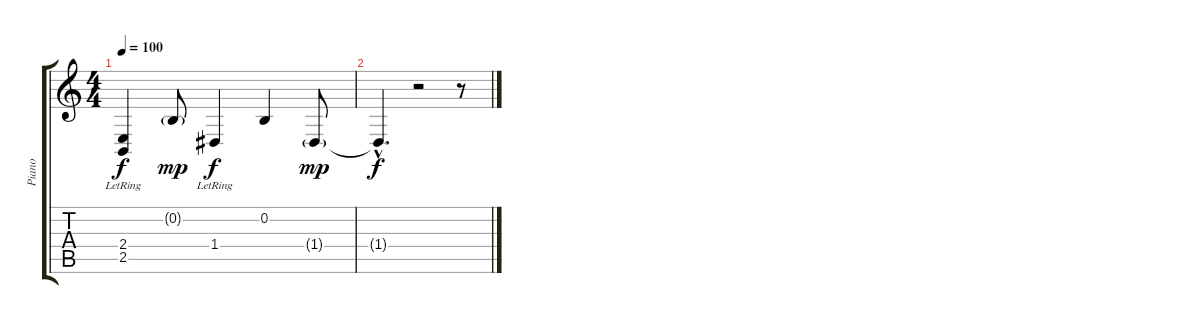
\track ("Piano" "Piano") {instrument brightacousticpiano}
\staff {score tabs}
\tuning (E4 B3 G3 D3 A2 E2) {hide}
\ts (4 4)
\tempo 100
\clef g2
\ks c
(2.4 2.5{lr}).4{dy f} 0.2{g}.8{dy mp} 1.4{lr}.4{dy f} 0.2.4 1.4{g}.8{dy mp} |
1.4{hac t}.4{d dy f} r.2 r.8
